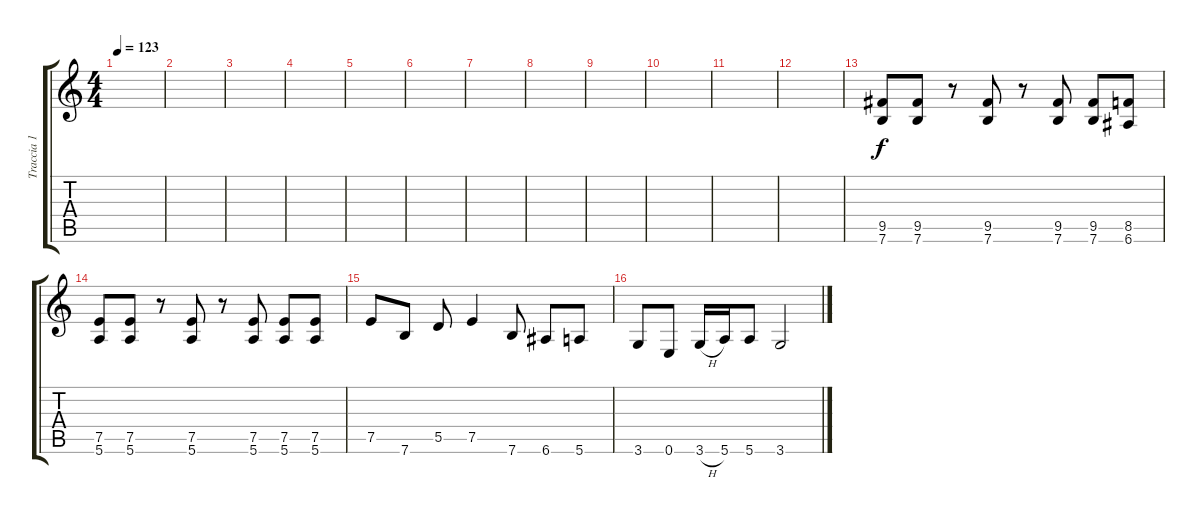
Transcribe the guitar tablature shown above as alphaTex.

\track ("Traccia 1" "Traccia 1") {instrument overdrivenguitar}
\staff {score tabs}
\tuning (E4 B3 G3 D3 A2 E2) {hide}
\ts (4 4)
\tempo 123
\clef g2
\ks c
|
|
|
|
|
|
|
|
|
|
|
|
(9.5 7.6).8 (9.5 7.6).8 r.8 (9.5 7.6).8 r.8 (9.5 7.6).8 (9.5 7.6).8 (8.5 6.6).8 |
(7.5 5.6).8 (7.5 5.6).8 r.8 (7.5 5.6).8 r.8 (7.5 5.6).8 (7.5 5.6).8 (7.5 5.6).8 |
7.5.8 7.6.8 5.5.8 7.5.4 7.6.8 6.6.8 5.6.8 |
3.6.8 0.6.8 3.6{h}.16 5.6.16 5.6.8 3.6.2
